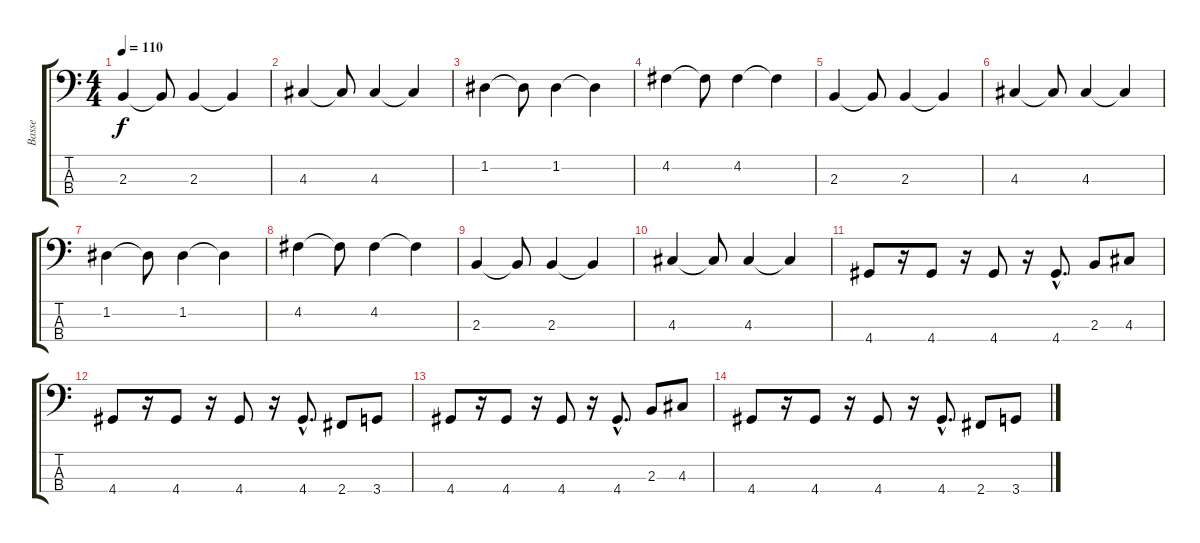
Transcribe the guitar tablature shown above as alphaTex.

\track ("Basse" "Basse") {instrument electricbassfinger}
\staff {score tabs}
\tuning (G2 D2 A1 E1) {hide}
\ts (4 4)
\tempo 110
\clef f4
\ks c
2.3.4{dy f} 2.3{t}.8 2.3.4 2.3{t}.4 |
4.3.4 4.3{t}.8 4.3.4 4.3{t}.4 |
1.2.4 1.2{t}.8 1.2.4 1.2{t}.4 |
4.2.4 4.2{t}.8 4.2.4 4.2{t}.4 |
2.3.4 2.3{t}.8 2.3.4 2.3{t}.4 |
4.3.4 4.3{t}.8 4.3.4 4.3{t}.4 |
1.2.4 1.2{t}.8 1.2.4 1.2{t}.4 |
4.2.4 4.2{t}.8 4.2.4 4.2{t}.4 |
2.3.4 2.3{t}.8 2.3.4 2.3{t}.4 |
4.3.4 4.3{t}.8 4.3.4 4.3{t}.4 |
4.4.8 r.16 4.4.8 r.16 4.4.8 r.16 4.4{hac}.8{d} 2.3.8 4.3.8 |
4.4.8 r.16 4.4.8 r.16 4.4.8 r.16 4.4{hac}.8{d} 2.4.8 3.4.8 |
4.4.8 r.16 4.4.8 r.16 4.4.8 r.16 4.4{hac}.8{d} 2.3.8 4.3.8 |
4.4.8 r.16 4.4.8 r.16 4.4.8 r.16 4.4{hac}.8{d} 2.4.8 3.4.8
